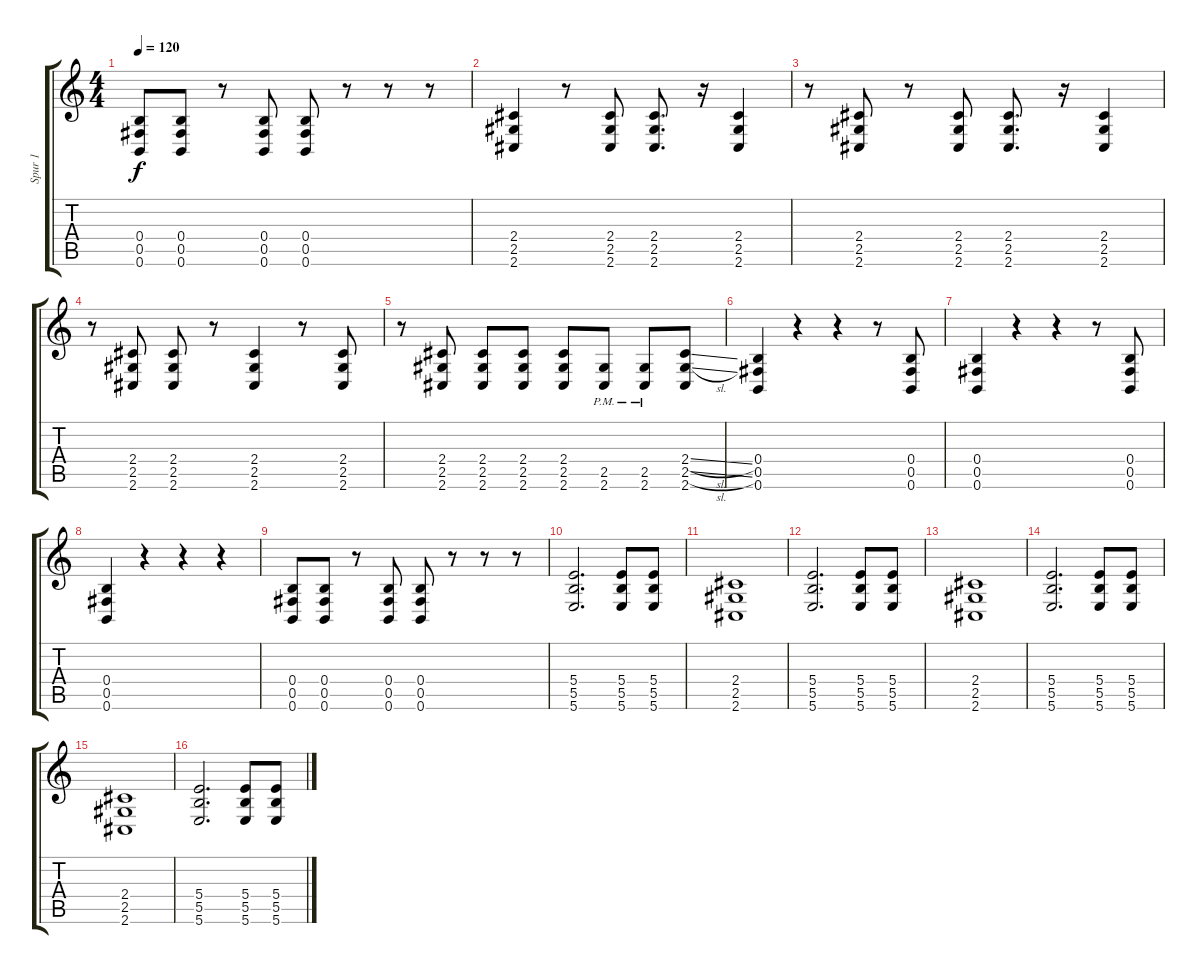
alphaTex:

\track ("Spur 1" "Spur 1") {instrument overdrivenguitar}
\staff {score tabs}
\tuning (E4 B3 G3 B2 Gb2 B1) {hide}
\ts (4 4)
\tempo 120
\clef g2
\ks c
(0.4 0.5 0.6).8{dy f} (0.4 0.5 0.6).8 r.8 (0.4 0.5 0.6).8 (0.4 0.5 0.6).8 r.8 r.8 r.8 |
(2.4 2.5 2.6).4 r.8 (2.4 2.5 2.6).8 (2.4 2.5 2.6).8{d} r.16 (2.4 2.5 2.6).4 |
r.8 (2.4 2.5 2.6).8 r.8 (2.4 2.5 2.6).8 (2.4 2.5 2.6).8{d} r.16 (2.4 2.5 2.6).4 |
r.8 (2.4 2.5 2.6).8 (2.4 2.5 2.6).8 r.8 (2.4 2.5 2.6).4 r.8 (2.4 2.5 2.6).8 |
r.8 (2.4 2.5 2.6).8 (2.4 2.5 2.6).8 (2.4 2.5 2.6).8 (2.4 2.5 2.6).8 (2.5{pm} 2.6{pm}).8 (2.5{pm} 2.6{pm}).8 (2.4{sl} 2.5{sl} 2.6).8 |
(0.4 0.5 0.6).4 r.4 r.4 r.8 (0.4 0.5 0.6).8 |
(0.4 0.5 0.6).4 r.4 r.4 r.8 (0.4 0.5 0.6).8 |
(0.4 0.5 0.6).4 r.4 r.4 r.4 |
(0.4 0.5 0.6).8 (0.4 0.5 0.6).8 r.8 (0.4 0.5 0.6).8 (0.4 0.5 0.6).8 r.8 r.8 r.8 |
(5.4 5.5 5.6).2{d} (5.4 5.5 5.6).8 (5.4 5.5 5.6).8 |
(2.4 2.5 2.6).1 |
(5.4 5.5 5.6).2{d} (5.4 5.5 5.6).8 (5.4 5.5 5.6).8 |
(2.4 2.5 2.6).1 |
(5.4 5.5 5.6).2{d} (5.4 5.5 5.6).8 (5.4 5.5 5.6).8 |
(2.4 2.5 2.6).1 |
(5.4 5.5 5.6).2{d} (5.4 5.5 5.6).8 (5.4 5.5 5.6).8
